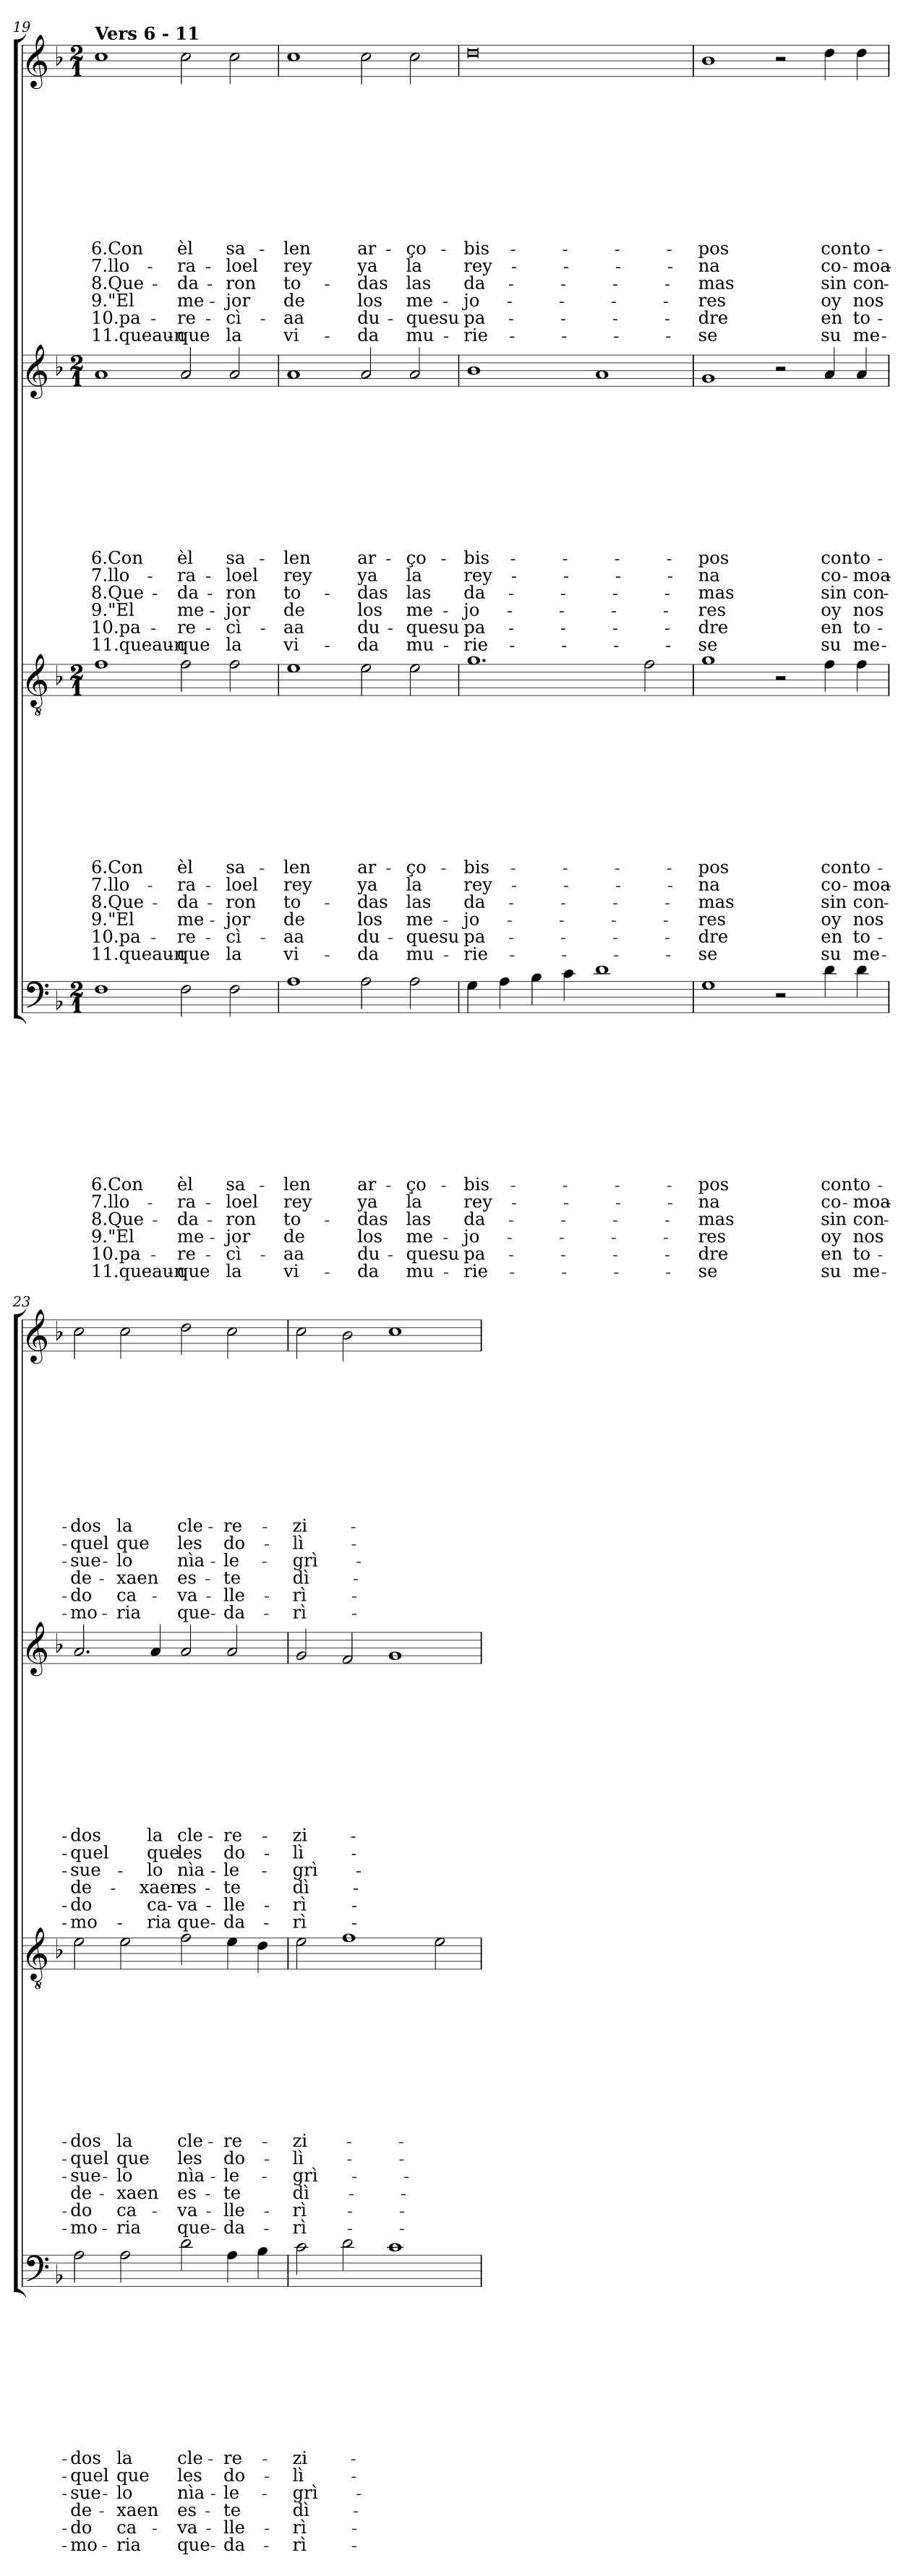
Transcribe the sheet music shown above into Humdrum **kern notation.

**kern	**text	**text	**text	**text	**text	**text	**text	**text	**text	**text	**text	**text	**text	**text	**text	**kern	**text	**text	**text	**text	**text	**text	**text	**text	**text	**text	**text	**text	**text	**text	**text	**kern	**text	**text	**text	**text	**text	**text	**text	**text	**text	**text	**text	**text	**text	**text	**text	**kern	**text	**text	**text	**text	**text	**text	**text	**text	**text	**text	**text	**text	**text	**text	**text
*part4	*part4	*part4	*part4	*part4	*part4	*part4	*part4	*part4	*part4	*part4	*part4	*part4	*part4	*part4	*part4	*part3	*part3	*part3	*part3	*part3	*part3	*part3	*part3	*part3	*part3	*part3	*part3	*part3	*part3	*part3	*part3	*part2	*part2	*part2	*part2	*part2	*part2	*part2	*part2	*part2	*part2	*part2	*part2	*part2	*part2	*part2	*part2	*part1	*part1	*part1	*part1	*part1	*part1	*part1	*part1	*part1	*part1	*part1	*part1	*part1	*part1	*part1	*part1
*staff4	*staff4	*staff4	*staff4	*staff4	*staff4	*staff4	*staff4	*staff4	*staff4	*staff4	*staff4	*staff4	*staff4	*staff4	*staff4	*staff3	*staff3	*staff3	*staff3	*staff3	*staff3	*staff3	*staff3	*staff3	*staff3	*staff3	*staff3	*staff3	*staff3	*staff3	*staff3	*staff2	*staff2	*staff2	*staff2	*staff2	*staff2	*staff2	*staff2	*staff2	*staff2	*staff2	*staff2	*staff2	*staff2	*staff2	*staff2	*staff1	*staff1	*staff1	*staff1	*staff1	*staff1	*staff1	*staff1	*staff1	*staff1	*staff1	*staff1	*staff1	*staff1	*staff1	*staff1
!!LO:LB:g=z
*clefF4	*	*	*	*	*	*	*	*	*	*	*	*	*	*	*	*clefGv2	*	*	*	*	*	*	*	*	*	*	*	*	*	*	*	*clefG2	*	*	*	*	*	*	*	*	*	*	*	*	*	*	*	*clefG2	*	*	*	*	*	*	*	*	*	*	*	*	*	*	*
*k[b-]	*	*	*	*	*	*	*	*	*	*	*	*	*	*	*	*k[b-]	*	*	*	*	*	*	*	*	*	*	*	*	*	*	*	*k[b-]	*	*	*	*	*	*	*	*	*	*	*	*	*	*	*	*k[b-]	*	*	*	*	*	*	*	*	*	*	*	*	*	*	*
*F:	*	*	*	*	*	*	*	*	*	*	*	*	*	*	*	*F:	*	*	*	*	*	*	*	*	*	*	*	*	*	*	*	*F:	*	*	*	*	*	*	*	*	*	*	*	*	*	*	*	*F:	*	*	*	*	*	*	*	*	*	*	*	*	*	*	*
*M2/1	*	*	*	*	*	*	*	*	*	*	*	*	*	*	*	*M2/1	*	*	*	*	*	*	*	*	*	*	*	*	*	*	*	*M2/1	*	*	*	*	*	*	*	*	*	*	*	*	*	*	*	*M2/1	*	*	*	*	*	*	*	*	*	*	*	*	*	*	*
=19	=19	=19	=19	=19	=19	=19	=19	=19	=19	=19	=19	=19	=19	=19	=19	=19	=19	=19	=19	=19	=19	=19	=19	=19	=19	=19	=19	=19	=19	=19	=19	=19	=19	=19	=19	=19	=19	=19	=19	=19	=19	=19	=19	=19	=19	=19	=19	=19	=19	=19	=19	=19	=19	=19	=19	=19	=19	=19	=19	=19	=19	=19	=19
!	!	!	!	!	!	!	!	!	!	!	!	!	!	!	!	!	!	!	!	!	!	!	!	!	!	!	!	!	!	!	!	!	!	!	!	!	!	!	!	!	!	!	!	!	!	!	!	!LO:TX:a:B:t=Vers 6 - 11	!	!	!	!	!	!	!	!	!	!	!	!	!	!	!
1F	.	.	.	.	.	.	.	.	.	6.Con	7.llo-	8.Que-	9."El	10.pa-	11.queaun-	1f	.	.	.	.	.	.	.	.	.	6.Con	7.llo-	8.Que-	9."El	10.pa-	11.queaun-	1a	.	.	.	.	.	.	.	.	.	6.Con	7.llo-	8.Que-	9."El	10.pa-	11.queaun-	1cc	.	.	.	.	.	.	.	.	.	6.Con	7.llo-	8.Que-	9."El	10.pa-	11.queaun-
2F\	.	.	.	.	.	.	.	.	.	èl	-ra-	-da-	me-	-re-	-que	2f\	.	.	.	.	.	.	.	.	.	èl	-ra-	-da-	me-	-re-	-que	2a/	.	.	.	.	.	.	.	.	.	èl	-ra-	-da-	me-	-re-	-que	2cc\	.	.	.	.	.	.	.	.	.	èl	-ra-	-da-	me-	-re-	-que
2F\	.	.	.	.	.	.	.	.	.	sa-	-loel	-ron	-jor	-cì-	la	2f\	.	.	.	.	.	.	.	.	.	sa-	-loel	-ron	-jor	-cì-	la	2a/	.	.	.	.	.	.	.	.	.	sa-	-loel	-ron	-jor	-cì-	la	2cc\	.	.	.	.	.	.	.	.	.	sa-	-loel	-ron	-jor	-cì-	la
=20	=20	=20	=20	=20	=20	=20	=20	=20	=20	=20	=20	=20	=20	=20	=20	=20	=20	=20	=20	=20	=20	=20	=20	=20	=20	=20	=20	=20	=20	=20	=20	=20	=20	=20	=20	=20	=20	=20	=20	=20	=20	=20	=20	=20	=20	=20	=20	=20	=20	=20	=20	=20	=20	=20	=20	=20	=20	=20	=20	=20	=20	=20	=20
1A	.	.	.	.	.	.	.	.	.	-len	rey	to-	de	-aa	vi-	1e	.	.	.	.	.	.	.	.	.	-len	rey	to-	de	-aa	vi-	1a	.	.	.	.	.	.	.	.	.	-len	rey	to-	de	-aa	vi-	1cc	.	.	.	.	.	.	.	.	.	-len	rey	to-	de	-aa	vi-
2A\	.	.	.	.	.	.	.	.	.	ar-	ya	-das	los	du-	-da	2e\	.	.	.	.	.	.	.	.	.	ar-	ya	-das	los	du-	-da	2a/	.	.	.	.	.	.	.	.	.	ar-	ya	-das	los	du-	-da	2cc\	.	.	.	.	.	.	.	.	.	ar-	ya	-das	los	du-	-da
2A\	.	.	.	.	.	.	.	.	.	-ço-	la	las	me-	-quesu	mu-	2e\	.	.	.	.	.	.	.	.	.	-ço-	la	las	me-	-quesu	mu-	2a/	.	.	.	.	.	.	.	.	.	-ço-	la	las	me-	-quesu	mu-	2cc\	.	.	.	.	.	.	.	.	.	-ço-	la	las	me-	-quesu	mu-
=21	=21	=21	=21	=21	=21	=21	=21	=21	=21	=21	=21	=21	=21	=21	=21	=21	=21	=21	=21	=21	=21	=21	=21	=21	=21	=21	=21	=21	=21	=21	=21	=21	=21	=21	=21	=21	=21	=21	=21	=21	=21	=21	=21	=21	=21	=21	=21	=21	=21	=21	=21	=21	=21	=21	=21	=21	=21	=21	=21	=21	=21	=21	=21
4G\	.	.	.	.	.	.	.	.	.	-bis-	rey-	da-	-jo-	pa-	-rie-	1.g	.	.	.	.	.	.	.	.	.	-bis-	rey-	da-	-jo-	pa-	-rie-	1b-	.	.	.	.	.	.	.	.	.	-bis-	rey-	da-	-jo-	pa-	-rie-	0dd	.	.	.	.	.	.	.	.	.	-bis-	rey-	da-	-jo-	pa-	-rie-
4A\	.	.	.	.	.	.	.	.	.	.	.	.	.	.	.	.	.	.	.	.	.	.	.	.	.	.	.	.	.	.	.	.	.	.	.	.	.	.	.	.	.	.	.	.	.	.	.	.	.	.	.	.	.	.	.	.	.	.	.	.	.	.	.
4B-\	.	.	.	.	.	.	.	.	.	.	.	.	.	.	.	.	.	.	.	.	.	.	.	.	.	.	.	.	.	.	.	.	.	.	.	.	.	.	.	.	.	.	.	.	.	.	.	.	.	.	.	.	.	.	.	.	.	.	.	.	.	.	.
4c\	.	.	.	.	.	.	.	.	.	.	.	.	.	.	.	.	.	.	.	.	.	.	.	.	.	.	.	.	.	.	.	.	.	.	.	.	.	.	.	.	.	.	.	.	.	.	.	.	.	.	.	.	.	.	.	.	.	.	.	.	.	.	.
1d	.	.	.	.	.	.	.	.	.	.	.	.	.	.	.	.	.	.	.	.	.	.	.	.	.	.	.	.	.	.	.	1a	.	.	.	.	.	.	.	.	.	.	.	.	.	.	.	.	.	.	.	.	.	.	.	.	.	.	.	.	.	.	.
.	.	.	.	.	.	.	.	.	.	.	.	.	.	.	.	2f\	.	.	.	.	.	.	.	.	.	.	.	.	.	.	.	.	.	.	.	.	.	.	.	.	.	.	.	.	.	.	.	.	.	.	.	.	.	.	.	.	.	.	.	.	.	.	.
=22	=22	=22	=22	=22	=22	=22	=22	=22	=22	=22	=22	=22	=22	=22	=22	=22	=22	=22	=22	=22	=22	=22	=22	=22	=22	=22	=22	=22	=22	=22	=22	=22	=22	=22	=22	=22	=22	=22	=22	=22	=22	=22	=22	=22	=22	=22	=22	=22	=22	=22	=22	=22	=22	=22	=22	=22	=22	=22	=22	=22	=22	=22	=22
1G	.	.	.	.	.	.	.	.	.	-pos	-na	-mas	-res	-dre	-se	1g	.	.	.	.	.	.	.	.	.	-pos	-na	-mas	-res	-dre	-se	1g	.	.	.	.	.	.	.	.	.	-pos	-na	-mas	-res	-dre	-se	1b-	.	.	.	.	.	.	.	.	.	-pos	-na	-mas	-res	-dre	-se
2r	.	.	.	.	.	.	.	.	.	.	.	.	.	.	.	2r	.	.	.	.	.	.	.	.	.	.	.	.	.	.	.	2r	.	.	.	.	.	.	.	.	.	.	.	.	.	.	.	2r	.	.	.	.	.	.	.	.	.	.	.	.	.	.	.
4d\	.	.	.	.	.	.	.	.	.	con	co-	sin	oy	en	su	4f\	.	.	.	.	.	.	.	.	.	con	co-	sin	oy	en	su	4a/	.	.	.	.	.	.	.	.	.	con	co-	sin	oy	en	su	4dd\	.	.	.	.	.	.	.	.	.	con	co-	sin	oy	en	su
4d\	.	.	.	.	.	.	.	.	.	to-	-moa-	con-	nos	to-	me-	4f\	.	.	.	.	.	.	.	.	.	to-	-moa-	con-	nos	to-	me-	4a/	.	.	.	.	.	.	.	.	.	to-	-moa-	con-	nos	to-	me-	4dd\	.	.	.	.	.	.	.	.	.	to-	-moa-	con-	nos	to-	me-
=23	=23	=23	=23	=23	=23	=23	=23	=23	=23	=23	=23	=23	=23	=23	=23	=23	=23	=23	=23	=23	=23	=23	=23	=23	=23	=23	=23	=23	=23	=23	=23	=23	=23	=23	=23	=23	=23	=23	=23	=23	=23	=23	=23	=23	=23	=23	=23	=23	=23	=23	=23	=23	=23	=23	=23	=23	=23	=23	=23	=23	=23	=23	=23
2A\	.	.	.	.	.	.	.	.	.	-dos	-quel	-sue-	de-	-do	-mo-	2e\	.	.	.	.	.	.	.	.	.	-dos	-quel	-sue-	de-	-do	-mo-	2.a/	.	.	.	.	.	.	.	.	.	-dos	-quel	-sue-	de-	-do	-mo-	2cc\	.	.	.	.	.	.	.	.	.	-dos	-quel	-sue-	de-	-do	-mo-
2A\	.	.	.	.	.	.	.	.	.	la	que	-lo	-xaen	ca-	-ria	2e\	.	.	.	.	.	.	.	.	.	la	que	-lo	-xaen	ca-	-ria	.	.	.	.	.	.	.	.	.	.	.	.	.	.	.	.	2cc\	.	.	.	.	.	.	.	.	.	la	que	-lo	-xaen	ca-	-ria
.	.	.	.	.	.	.	.	.	.	.	.	.	.	.	.	.	.	.	.	.	.	.	.	.	.	.	.	.	.	.	.	4a/	.	.	.	.	.	.	.	.	.	la	que	-lo	-xaen	ca-	-ria	.	.	.	.	.	.	.	.	.	.	.	.	.	.	.	.
2d\	.	.	.	.	.	.	.	.	.	cle-	les	nìa-	es-	-va-	que-	2f\	.	.	.	.	.	.	.	.	.	cle-	les	nìa-	es-	-va-	que-	2a/	.	.	.	.	.	.	.	.	.	cle-	les	nìa-	es-	-va-	que-	2dd\	.	.	.	.	.	.	.	.	.	cle-	les	nìa-	es-	-va-	que-
4A\	.	.	.	.	.	.	.	.	.	-re-	do-	-le-	-te	-lle-	-da-	4e\	.	.	.	.	.	.	.	.	.	-re-	do-	-le-	-te	-lle-	-da-	2a/	.	.	.	.	.	.	.	.	.	-re-	do-	-le-	-te	-lle-	-da-	2cc\	.	.	.	.	.	.	.	.	.	-re-	do-	-le-	-te	-lle-	-da-
4B-\	.	.	.	.	.	.	.	.	.	.	.	.	.	.	.	4d\	.	.	.	.	.	.	.	.	.	.	.	.	.	.	.	.	.	.	.	.	.	.	.	.	.	.	.	.	.	.	.	.	.	.	.	.	.	.	.	.	.	.	.	.	.	.	.
=24	=24	=24	=24	=24	=24	=24	=24	=24	=24	=24	=24	=24	=24	=24	=24	=24	=24	=24	=24	=24	=24	=24	=24	=24	=24	=24	=24	=24	=24	=24	=24	=24	=24	=24	=24	=24	=24	=24	=24	=24	=24	=24	=24	=24	=24	=24	=24	=24	=24	=24	=24	=24	=24	=24	=24	=24	=24	=24	=24	=24	=24	=24	=24
2c\	.	.	.	.	.	.	.	.	.	-zi-	-lì-	-grì-	dì-	-rì-	-rì-	2e\	.	.	.	.	.	.	.	.	.	-zi-	-lì-	-grì-	dì-	-rì-	-rì-	2g/	.	.	.	.	.	.	.	.	.	-zi-	-lì-	-grì-	dì-	-rì-	-rì-	2cc\	.	.	.	.	.	.	.	.	.	-zi-	-lì-	-grì-	dì-	-rì-	-rì-
2d\	.	.	.	.	.	.	.	.	.	.	.	.	.	.	.	1f	.	.	.	.	.	.	.	.	.	.	.	.	.	.	.	2f/	.	.	.	.	.	.	.	.	.	.	.	.	.	.	.	2b-\	.	.	.	.	.	.	.	.	.	.	.	.	.	.	.
1c	.	.	.	.	.	.	.	.	.	.	.	.	.	.	.	.	.	.	.	.	.	.	.	.	.	.	.	.	.	.	.	1g	.	.	.	.	.	.	.	.	.	.	.	.	.	.	.	1cc	.	.	.	.	.	.	.	.	.	.	.	.	.	.	.
.	.	.	.	.	.	.	.	.	.	.	.	.	.	.	.	2e\	.	.	.	.	.	.	.	.	.	.	.	.	.	.	.	.	.	.	.	.	.	.	.	.	.	.	.	.	.	.	.	.	.	.	.	.	.	.	.	.	.	.	.	.	.	.	.
=	=	=	=	=	=	=	=	=	=	=	=	=	=	=	=	=	=	=	=	=	=	=	=	=	=	=	=	=	=	=	=	=	=	=	=	=	=	=	=	=	=	=	=	=	=	=	=	=	=	=	=	=	=	=	=	=	=	=	=	=	=	=	=
*-	*-	*-	*-	*-	*-	*-	*-	*-	*-	*-	*-	*-	*-	*-	*-	*-	*-	*-	*-	*-	*-	*-	*-	*-	*-	*-	*-	*-	*-	*-	*-	*-	*-	*-	*-	*-	*-	*-	*-	*-	*-	*-	*-	*-	*-	*-	*-	*-	*-	*-	*-	*-	*-	*-	*-	*-	*-	*-	*-	*-	*-	*-	*-
